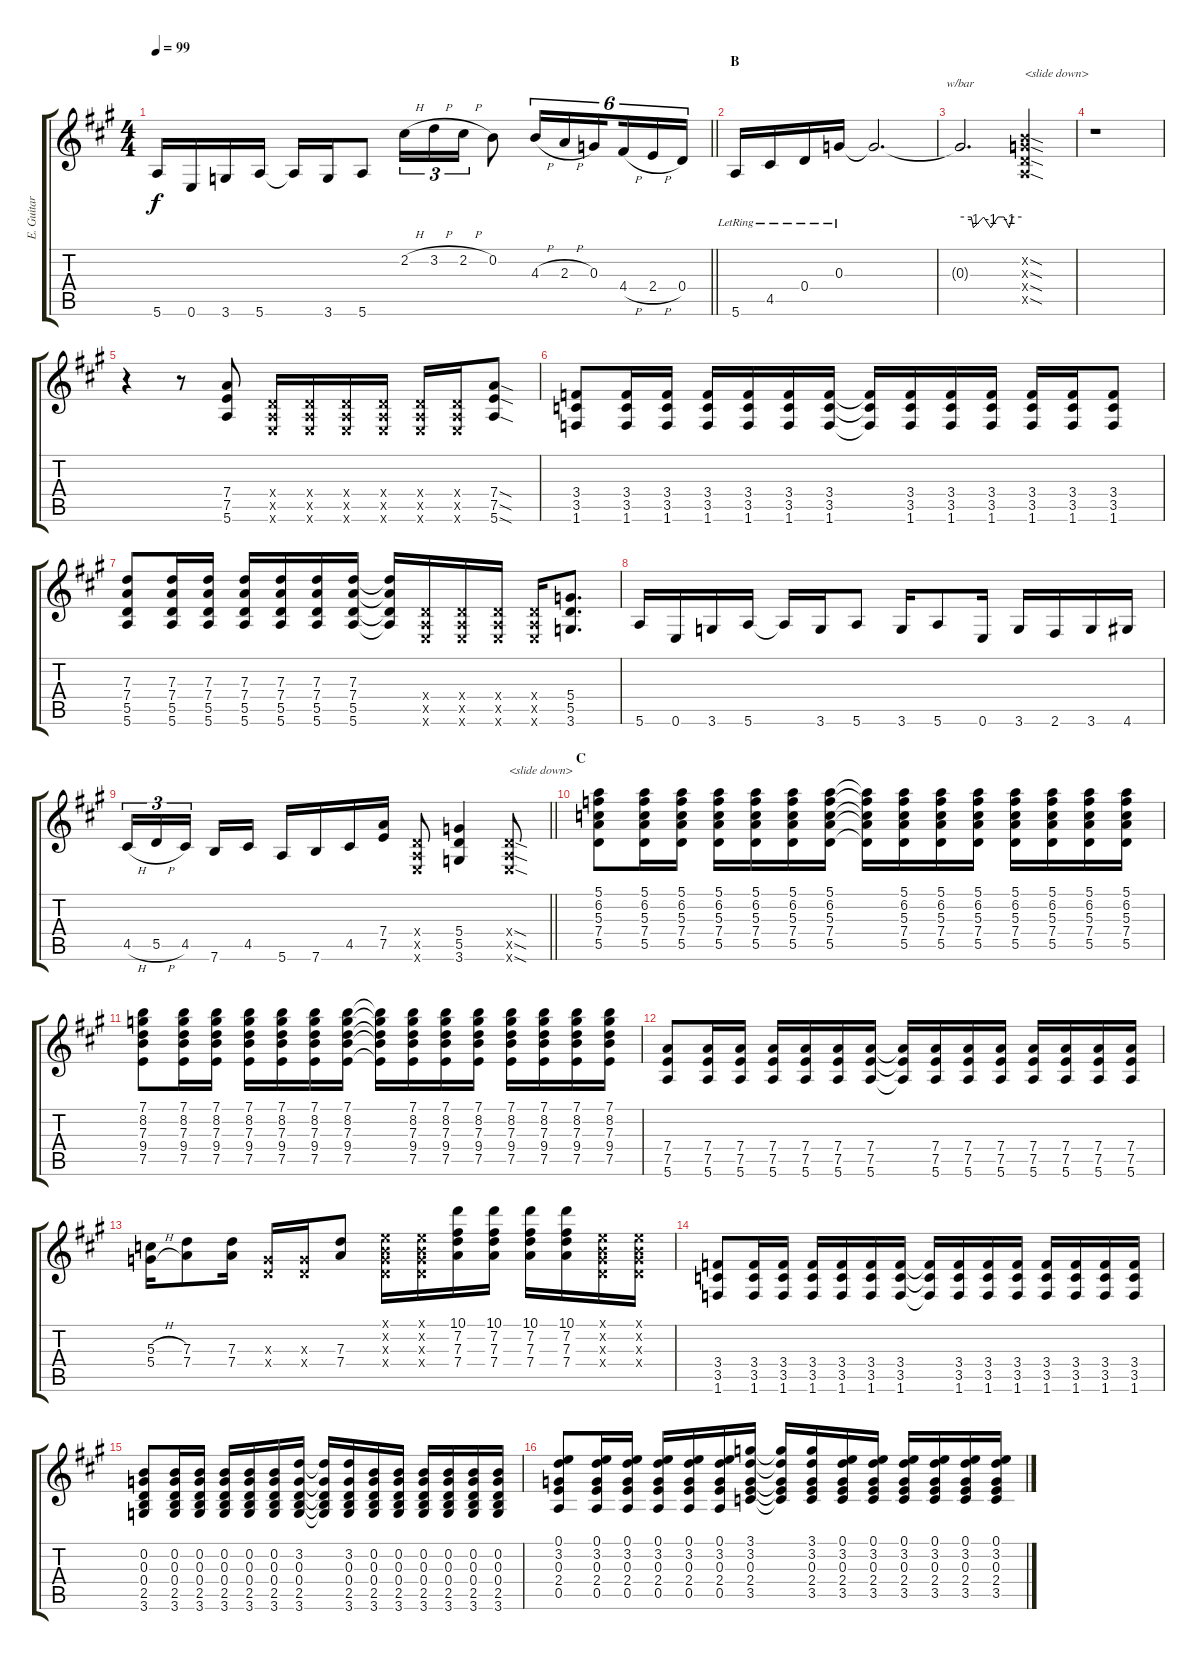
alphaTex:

\track ("E. Guitar I" "E. Guitar ") {instrument overdrivenguitar}
\staff {score tabs}
\tuning (E4 B3 G3 D3 A2 E2) {hide}
\ts (4 4)
\tempo 99
\clef g2
\barLineRight lightlight
\ks a
5.6.16{dy f} 0.6.16 3.6.16 5.6.16 5.6{t}.16 3.6.16 5.6.8 2.2{h}.16{tu (3 2)} 3.2{h}.16{tu (3 2)} 2.2{h}.16{tu (3 2)} 0.2.8 4.3{h}.16{tu (6 4)} 2.3{h}.16{tu (6 4)} 0.3.16{tu (6 4) beam splitsecondary} 4.4{h}.16{tu (6 4)} 2.4{h}.16{tu (6 4)} 0.4.16{tu (6 4)} |
\section ("" "B")
5.6{lr}.16 4.5{lr}.16 0.4{lr}.16 0.3{lr}.16 0.3{t}.2{d} |
0.3{t}.2{d tbe (custom default 0 0 11 0 13 -4 23 0 30 -4 37 0 43 0 48 -4 51 0 60 0)} (0.2{sod x} 0.3{sod x} 0.4{sod x} 0.5{sod x}).4{txt "<slide down>"} |
r.1 |
r.4 r.8 (7.4 7.5 5.6).8 (0.4{x} 0.5{x} 0.6{x}).16 (0.4{x} 0.5{x} 0.6{x}).16 (0.4{x} 0.5{x} 0.6{x}).16 (0.4{x} 0.5{x} 0.6{x}).16 (0.4{x} 0.5{x} 0.6{x}).16 (0.4{x} 0.5{x} 0.6{x}).16 (7.4{sod} 7.5{sod} 5.6{sod}).8 |
(3.4 3.5 1.6).8 (3.4 3.5 1.6).16 (3.4 3.5 1.6).16 (3.4 3.5 1.6).16 (3.4 3.5 1.6).16 (3.4 3.5 1.6).16 (3.4 3.5 1.6).16 (3.4{t} 3.5{t} 1.6{t}).16 (3.4 3.5 1.6).16 (3.4 3.5 1.6).16 (3.4 3.5 1.6).16 (3.4 3.5 1.6).16 (3.4 3.5 1.6).16 (3.4 3.5 1.6).8 |
(7.3 7.4 5.5 5.6).8 (7.3 7.4 5.5 5.6).16 (7.3 7.4 5.5 5.6).16 (7.3 7.4 5.5 5.6).16 (7.3 7.4 5.5 5.6).16 (7.3 7.4 5.5 5.6).16 (7.3 7.4 5.5 5.6).16 (7.3{t} 7.4{t} 5.5{t} 5.6{t}).16 (0.4{x} 0.5{x} 0.6{x}).16 (0.4{x} 0.5{x} 0.6{x}).16 (0.4{x} 0.5{x} 0.6{x}).16 (0.4{x} 0.5{x} 0.6{x}).16 (5.4 5.5 3.6).8{d} |
5.6.16 0.6.16 3.6.16 5.6.16 5.6{t}.16 3.6.16 5.6.8 3.6.16 5.6.8 0.6.16 3.6.16 2.6.16 3.6.16 4.6.16 |
\barLineRight lightlight
4.5{h}.16{tu (3 2)} 5.5{h}.16{tu (3 2)} 4.5.16{tu (3 2) beam splitsecondary} 7.6.16 4.5.16 5.6.16 7.6.16 4.5.16 (7.4 7.5).16 (0.4{x} 0.5{x} 0.6{x}).8 (5.4 5.5 3.6).4 (0.4{sod x} 0.5{sod x} 0.6{sod x}).8{txt "<slide down>"} |
\section ("" "C")
(5.1 6.2 5.3 7.4 5.5).8 (5.1 6.2 5.3 7.4 5.5).16 (5.1 6.2 5.3 7.4 5.5).16 (5.1 6.2 5.3 7.4 5.5).16 (5.1 6.2 5.3 7.4 5.5).16 (5.1 6.2 5.3 7.4 5.5).16 (5.1 6.2 5.3 7.4 5.5).16 (5.1{t} 6.2{t} 5.3{t} 7.4{t} 5.5{t}).16 (5.1 6.2 5.3 7.4 5.5).16 (5.1 6.2 5.3 7.4 5.5).16 (5.1 6.2 5.3 7.4 5.5).16 (5.1 6.2 5.3 7.4 5.5).16 (5.1 6.2 5.3 7.4 5.5).16 (5.1 6.2 5.3 7.4 5.5).16 (5.1 6.2 5.3 7.4 5.5).16 |
(7.1 8.2 7.3 9.4 7.5).8 (7.1 8.2 7.3 9.4 7.5).16 (7.1 8.2 7.3 9.4 7.5).16 (7.1 8.2 7.3 9.4 7.5).16 (7.1 8.2 7.3 9.4 7.5).16 (7.1 8.2 7.3 9.4 7.5).16 (7.1 8.2 7.3 9.4 7.5).16 (7.1{t} 8.2{t} 7.3{t} 9.4{t} 7.5{t}).16 (7.1 8.2 7.3 9.4 7.5).16 (7.1 8.2 7.3 9.4 7.5).16 (7.1 8.2 7.3 9.4 7.5).16 (7.1 8.2 7.3 9.4 7.5).16 (7.1 8.2 7.3 9.4 7.5).16 (7.1 8.2 7.3 9.4 7.5).16 (7.1 8.2 7.3 9.4 7.5).16 |
(7.4 7.5 5.6).8 (7.4 7.5 5.6).16 (7.4 7.5 5.6).16 (7.4 7.5 5.6).16 (7.4 7.5 5.6).16 (7.4 7.5 5.6).16 (7.4 7.5 5.6).16 (7.4{t} 7.5{t} 5.6{t}).16 (7.4 7.5 5.6).16 (7.4 7.5 5.6).16 (7.4 7.5 5.6).16 (7.4 7.5 5.6).16 (7.4 7.5 5.6).16 (7.4 7.5 5.6).16 (7.4 7.5 5.6).16 |
(5.3{h} 5.4{h}).16 (7.3 7.4).8 (7.3 7.4).16 (0.3{x} 0.4{x}).16 (0.3{x} 0.4{x}).16 (7.3 7.4).8 (0.1{x} 0.2{x} 0.3{x} 0.4{x}).16 (0.1{x} 0.2{x} 0.3{x} 0.4{x}).16 (10.1 7.2 7.3 7.4).16 (10.1 7.2 7.3 7.4).16 (10.1 7.2 7.3 7.4).16 (10.1 7.2 7.3 7.4).16 (0.1{x} 0.2{x} 0.3{x} 0.4{x}).16 (0.1{x} 0.2{x} 0.3{x} 0.4{x}).16 |
(3.4 3.5 1.6).8 (3.4 3.5 1.6).16 (3.4 3.5 1.6).16 (3.4 3.5 1.6).16 (3.4 3.5 1.6).16 (3.4 3.5 1.6).16 (3.4 3.5 1.6).16 (3.4{t} 3.5{t} 1.6{t}).16 (3.4 3.5 1.6).16 (3.4 3.5 1.6).16 (3.4 3.5 1.6).16 (3.4 3.5 1.6).16 (3.4 3.5 1.6).16 (3.4 3.5 1.6).16 (3.4 3.5 1.6).16 |
(0.2 0.3 0.4 2.5 3.6).8 (0.2 0.3 0.4 2.5 3.6).16 (0.2 0.3 0.4 2.5 3.6).16 (0.2 0.3 0.4 2.5 3.6).16 (0.2 0.3 0.4 2.5 3.6).16 (0.2 0.3 0.4 2.5 3.6).16 (3.2 0.3 0.4 2.5 3.6).16 (3.2{t} 0.3{t} 0.4{t} 2.5{t} 3.6{t}).16 (3.2 0.3 0.4 2.5 3.6).16 (0.2 0.3 0.4 2.5 3.6).16 (0.2 0.3 0.4 2.5 3.6).16 (0.2 0.3 0.4 2.5 3.6).16 (0.2 0.3 0.4 2.5 3.6).16 (0.2 0.3 0.4 2.5 3.6).16 (0.2 0.3 0.4 2.5 3.6).16 |
(0.1 3.2 0.3 2.4 0.5).8 (0.1 3.2 0.3 2.4 0.5).16 (0.1 3.2 0.3 2.4 0.5).16 (0.1 3.2 0.3 2.4 0.5).16 (0.1 3.2 0.3 2.4 0.5).16 (0.1 3.2 0.3 2.4 0.5).16 (3.1 3.2 0.3 2.4 3.5).16 (3.1{t} 3.2{t} 0.3{t} 2.4{t} 3.5{t}).16 (3.1 3.2 0.3 2.4 3.5).16 (0.1 3.2 0.3 2.4 3.5).16 (0.1 3.2 0.3 2.4 3.5).16 (0.1 3.2 0.3 2.4 3.5).16 (0.1 3.2 0.3 2.4 3.5).16 (0.1 3.2 0.3 2.4 3.5).16 (0.1 3.2 0.3 2.4 3.5).16
